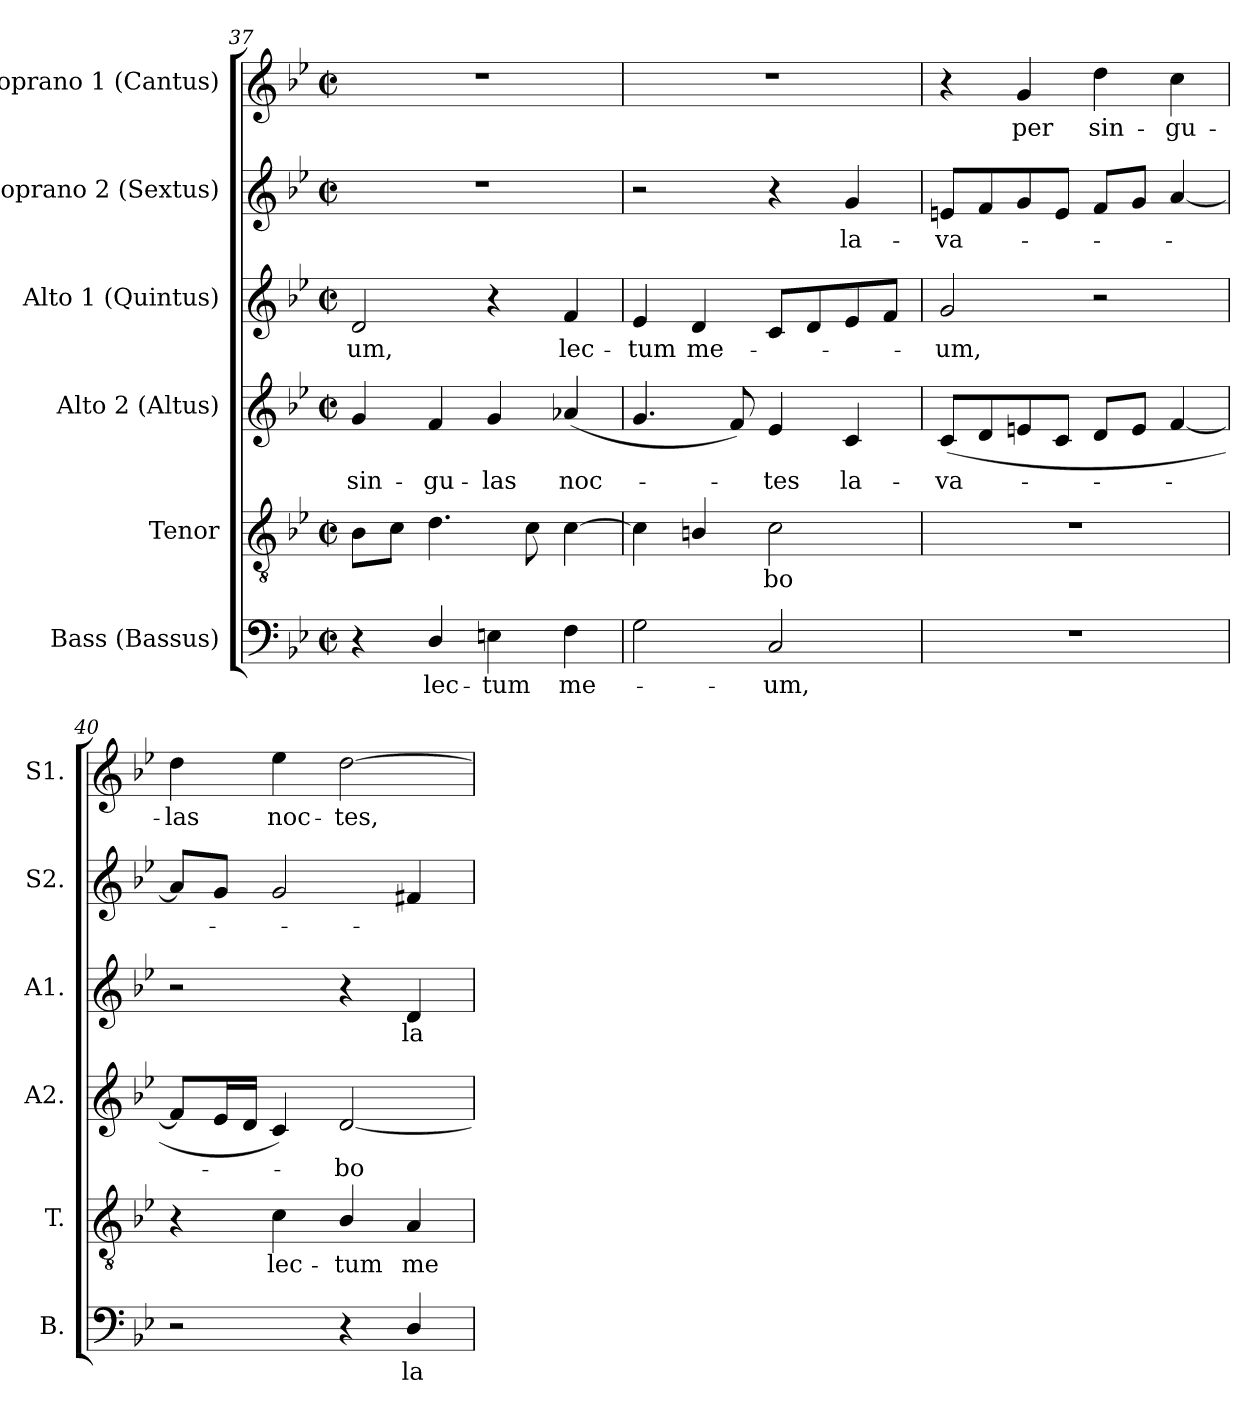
**kern	**text	**kern	**text	**kern	**text	**kern	**text	**kern	**text	**kern	**text
*part6	*part6	*part5	*part5	*part4	*part4	*part3	*part3	*part2	*part2	*part1	*part1
*staff6	*staff6	*staff5	*staff5	*staff4	*staff4	*staff3	*staff3	*staff2	*staff2	*staff1	*staff1
*I"Bass (Bassus)	*	*I"Tenor	*	*I"Alto 2 (Altus)	*	*I"Alto 1 (Quintus)	*	*I"Soprano 2 (Sextus)	*	*I"Soprano 1 (Cantus)	*
*I'B.	*	*I'T.	*	*I'A2.	*	*I'A1.	*	*I'S2.	*	*I'S1.	*
*clefF4	*	*clefGv2	*	*clefG2	*	*clefG2	*	*clefG2	*	*clefG2	*
*	*	*ITrd7c12	*	*	*	*	*	*	*	*	*
*k[b-e-]	*	*k[b-e-]	*	*k[b-e-]	*	*k[b-e-]	*	*k[b-e-]	*	*k[b-e-]	*
*B-:	*	*B-:	*	*B-:	*	*B-:	*	*B-:	*	*B-:	*
*M2/2	*	*M2/2	*	*M2/2	*	*M2/2	*	*M2/2	*	*M2/2	*
*met(c|)	*	*met(c|)	*	*met(c|)	*	*met(c|)	*	*met(c|)	*	*met(c|)	*
=37	=37	=37	=37	=37	=37	=37	=37	=37	=37	=37	=37
!	!	!	!	!	!LO:LY:b:color=#000000	!	!	!	!	!	!
!	!	!	!	!	!	!	!LO:LY:b:color=#000000	!	!	!	!
4r	.	8BB-i\L	.	4gi/	sin-	2di/	-um,	1r	.	1r	.
.	.	8Ci\J	.	.	.	.	.	.	.	.	.
!	!LO:LY:b:color=#000000	!	!	!	!	!	!	!	!	!	!
!	!	!	!	!	!LO:LY:b:color=#000000	!	!	!	!	!	!
4Di/	lec-	4.Di\	.	4fi/	-gu-	.	.	.	.	.	.
!	!LO:LY:b:color=#000000	!	!	!	!	!	!	!	!	!	!
!	!	!	!	!	!LO:LY:b:color=#000000	!	!	!	!	!	!
4Eni\	-tum	.	.	4gi/	-las	4r	.	.	.	.	.
.	.	8Ci\	.	.	.	.	.	.	.	.	.
!	!LO:LY:b:color=#000000	!	!	!	!	!	!	!	!	!	!
!	!	!	!	!	!LO:LY:b:color=#000000	!	!	!	!	!	!
!	!	!	!	!	!	!	!LO:LY:b:color=#000000	!	!	!	!
4Fi\	me-	[4Ci\	.	(4a-Xi/	noc-	4fi/	lec-	.	.	.	.
!!LO:LB:g=z
=38	=38	=38	=38	=38	=38	=38	=38	=38	=38	=38	=38
!	!	!	!	!	!	!	!LO:LY:b:color=#000000	!	!	!	!
2Gi\	.	4Ci\]	.	4.gi/	.	4e-i/	-tum	2r	.	1r	.
!	!	!	!	!	!	!	!LO:LY:b:color=#000000	!	!	!	!
.	.	4BBni/	.	.	.	4di/	me-	.	.	.	.
.	.	.	.	8fi/)	.	.	.	.	.	.	.
!	!LO:LY:b:color=#000000	!	!	!	!	!	!	!	!	!	!
!	!	!	!LO:LY:b:color=#000000	!	!	!	!	!	!	!	!
!	!	!	!	!	!LO:LY:b:color=#000000	!	!	!	!	!	!
2Ci/	-um,	2Ci\	-bo	4e-i/	-tes	8ci/L	.	4r	.	.	.
.	.	.	.	.	.	8di/	.	.	.	.	.
!	!	!	!	!	!LO:LY:b:color=#000000	!	!	!	!	!	!
!	!	!	!	!	!	!	!	!	!LO:LY:b:color=#000000	!	!
.	.	.	.	4ci/	la-	8e-i/	.	4gi/	la-	.	.
.	.	.	.	.	.	8fi/J	.	.	.	.	.
=39	=39	=39	=39	=39	=39	=39	=39	=39	=39	=39	=39
!	!	!	!	!	!LO:LY:b:color=#000000	!	!	!	!	!	!
!	!	!	!	!	!	!	!LO:LY:b:color=#000000	!	!	!	!
!	!	!	!	!	!	!	!	!	!LO:LY:b:color=#000000	!	!
1r	.	1r	.	(8ci/L	-va-	2gi/	-um,	8eni/L	-va-	4r	.
.	.	.	.	8di/	.	.	.	8fi/	.	.	.
!	!	!	!	!	!	!	!	!	!	!	!LO:LY:b:color=#000000
.	.	.	.	8ei/	.	.	.	8gi/	.	4gi/	per
.	.	.	.	8ci/J	.	.	.	8ei/J	.	.	.
!	!	!	!	!	!	!	!	!	!	!	!LO:LY:b:color=#000000
.	.	.	.	8di/L	.	2r	.	8fi/L	.	4ddi\	sin-
.	.	.	.	8ei/J	.	.	.	8gi/J	.	.	.
!	!	!	!	!	!	!	!	!	!	!	!LO:LY:b:color=#000000
.	.	.	.	[4fi/	.	.	.	[4ai/	.	4cci\	-gu-
=40	=40	=40	=40	=40	=40	=40	=40	=40	=40	=40	=40
!	!	!	!	!	!	!	!	!	!	!	!LO:LY:b:color=#000000
2r	.	4r	.	8fi/L]	.	2r	.	8ai/L]	.	4ddi\	-las
.	.	.	.	16e-i/L	.	.	.	8gi/J	.	.	.
.	.	.	.	16di/JJ	.	.	.	.	.	.	.
!	!	!	!LO:LY:b:color=#000000	!	!	!	!	!	!	!	!
!	!	!	!	!	!	!	!	!	!	!	!LO:LY:b:color=#000000
.	.	4Ci\	lec-	4ci/)	.	.	.	2gi/	.	4ee-i\	noc-
!	!	!	!LO:LY:b:color=#000000	!	!	!	!	!	!	!	!
!	!	!	!	!	!LO:LY:b:color=#000000	!	!	!	!	!	!
!	!	!	!	!	!	!	!	!	!	!	!LO:LY:b:color=#000000
4r	.	4BB-i/	-tum	[2di/	-bo	4r	.	.	.	[2ddi\	-tes,
!	!LO:LY:b:color=#000000	!	!	!	!	!	!	!	!	!	!
!	!	!	!LO:LY:b:color=#000000	!	!	!	!	!	!	!	!
!	!	!	!	!	!	!	!LO:LY:b:color=#000000	!	!	!	!
4Di/	la-	4AAi/	me-	.	.	4di/	la-	4f#Xi/	.	.	.
=	=	=	=	=	=	=	=	=	=	=	=
*-	*-	*-	*-	*-	*-	*-	*-	*-	*-	*-	*-
